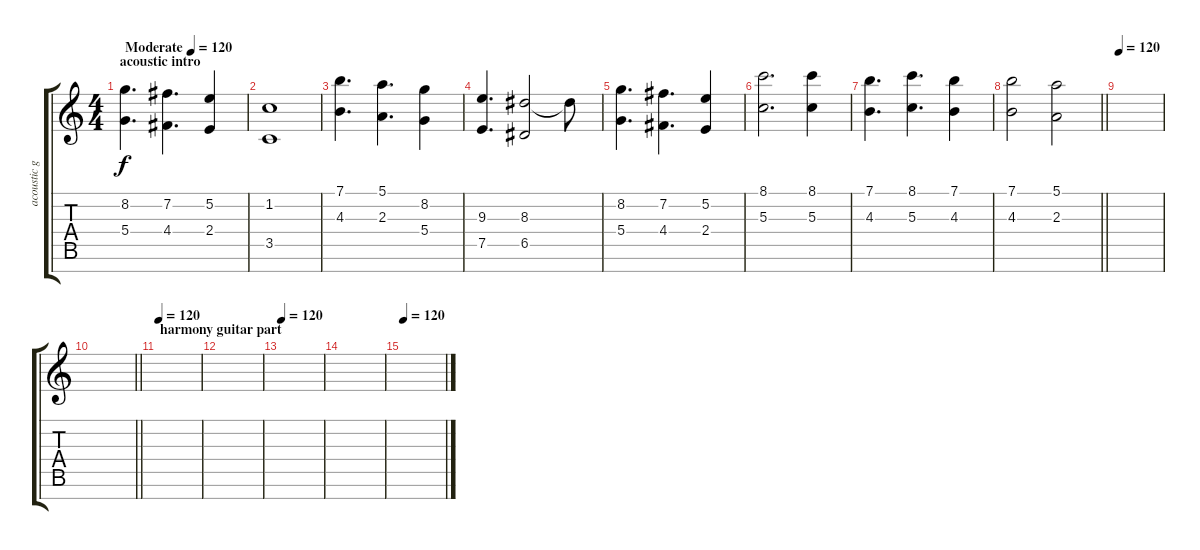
\track ("acoustic guitar" "acoustic g") {instrument acousticguitarnylon}
\staff {score tabs}
\tuning (E4 B3 G3 D3 A2 E2 B1) {hide}
\ts (4 4)
\section ("" "acoustic intro")
\tempo (120 "Moderate")
\clef g2
\ks c
(8.2 5.4).4{d dy f instrument acousticguitarnylon} (7.2 4.4).4{d} (5.2 2.4).4 |
(1.2 3.5).1 |
(7.1 4.3).4{d} (5.1 2.3).4{d} (8.2 5.4).4 |
(9.3 7.5).4{d} (8.3 6.5).2 8.3{t}.8 |
(8.2 5.4).4{d} (7.2 4.4).4{d} (5.2 2.4).4 |
(8.1 5.3).2{d} (8.1 5.3).4 |
(7.1 4.3).4{d} (8.1 5.3).4{d} (7.1 4.3).4 |
\barLineRight lightlight
(7.1 4.3).2 (5.1 2.3).2 |
\tempo 120
|
\barLineRight lightlight
|
\section ("" "harmony guitar part")
\tempo 120
|
|
\tempo 120
|
|
\tempo 120
